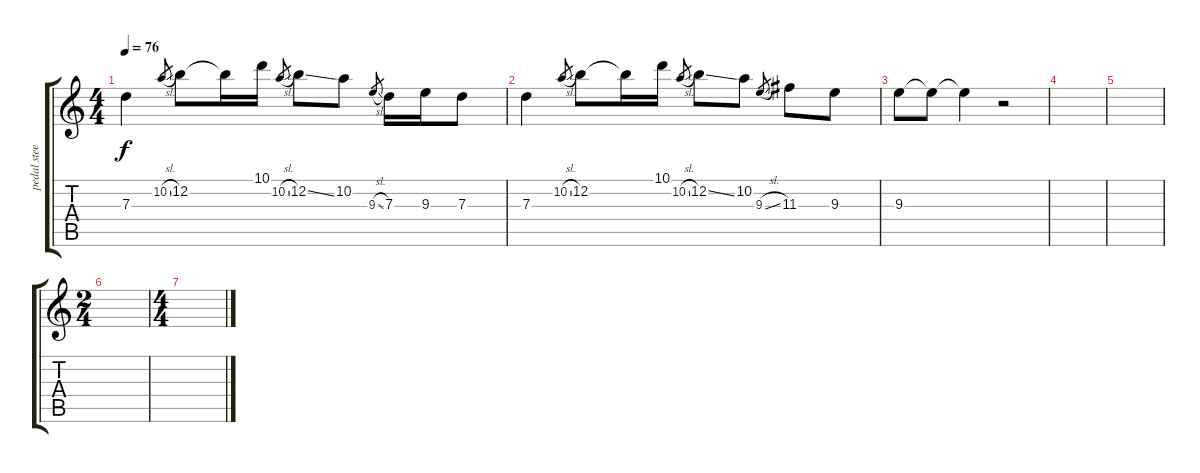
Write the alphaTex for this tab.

\track ("pedal steel guitar" "pedal stee") {instrument electricguitarjazz}
\staff {score tabs}
\tuning (E4 B3 G3 D3 A2 E2) {hide}
\ts (4 4)
\tempo 76
\clef g2
\ks c
7.3.4{dy f} 10.2{sl}.8{gr} 12.2.8 12.2{t}.16 10.1.16 10.2{sl}.8{gr} 12.2{ss}.8 10.2.8 9.3{sl}.8{gr} 7.3.16 9.3.16 7.3.8 |
7.3.4 10.2{sl}.8{gr} 12.2.8 12.2{t}.16 10.1.16 10.2{sl}.8{gr} 12.2{ss}.8 10.2.8 9.3{sl}.8{gr} 11.3.8 9.3.8 |
9.3.8 9.3{t}.8 9.3{t}.4 r.2 |
|
|
\ts (2 4)
|
\ts (4 4)
